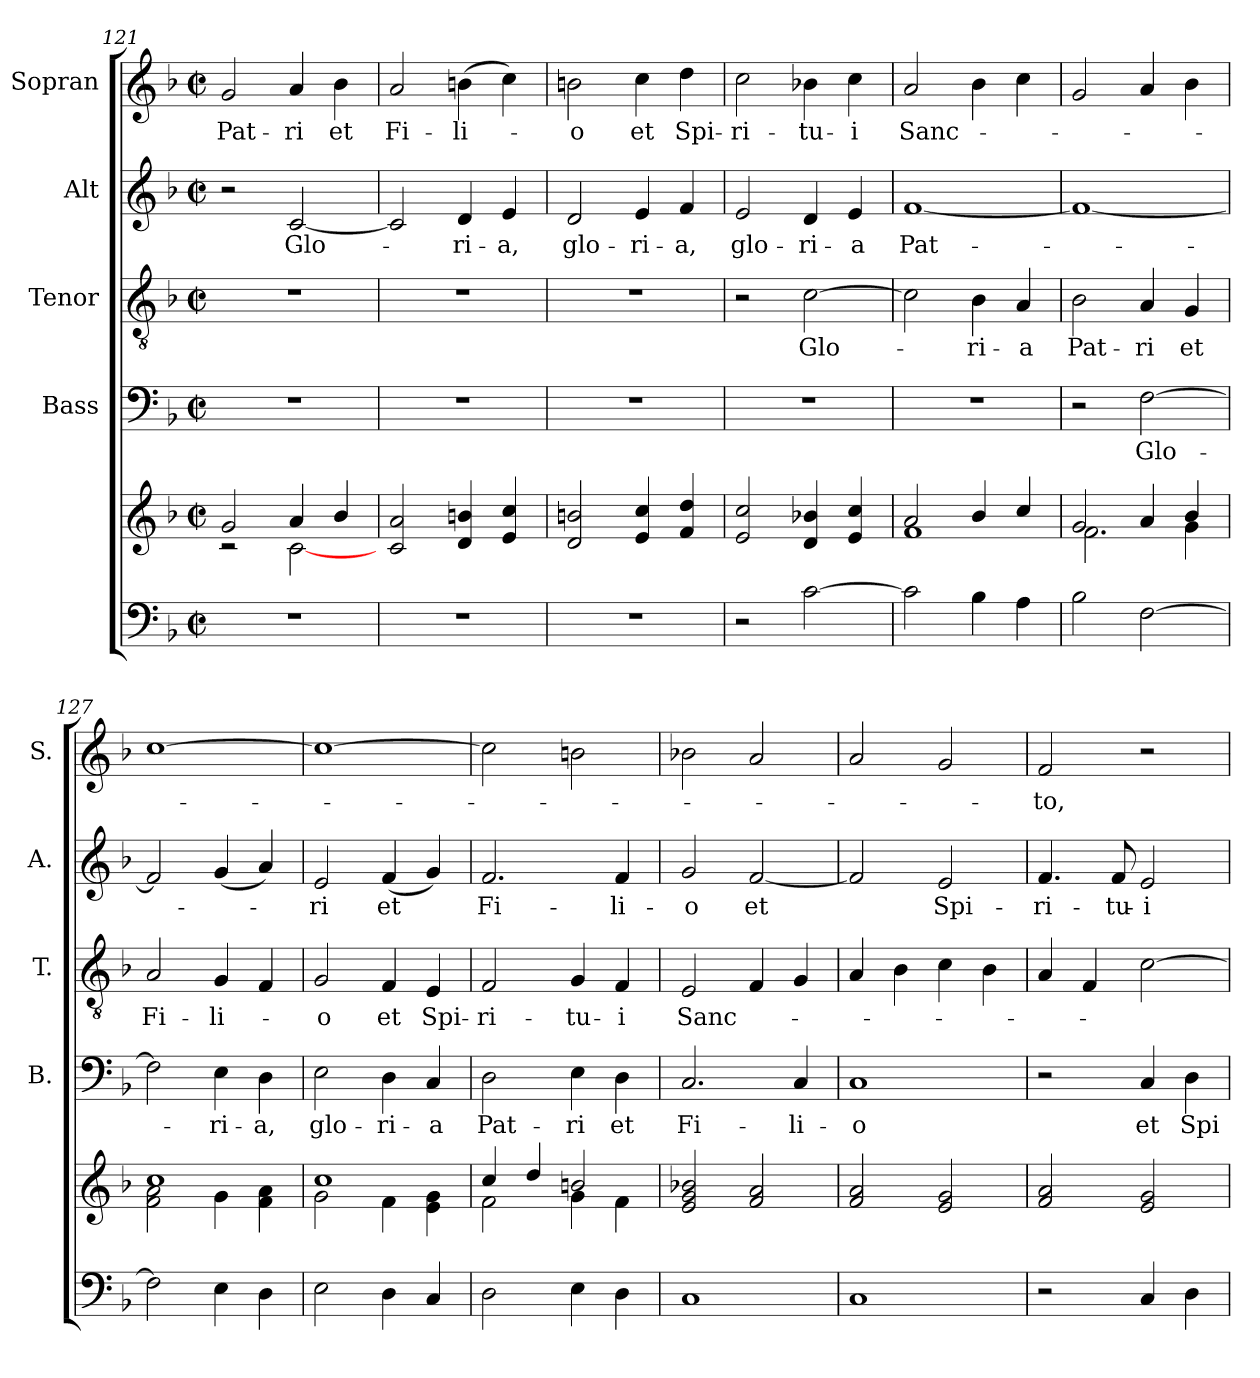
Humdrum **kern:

**kern	**kern	**kern	**text	**kern	**text	**kern	**text	**kern	**text
*part5	*part5	*part4	*part4	*part3	*part3	*part2	*part2	*part1	*part1
*staff6	*staff5	*staff4	*staff4	*staff3	*staff3	*staff2	*staff2	*staff1	*staff1
*	*	*I"Bass	*	*I"Tenor	*	*I"Alt	*	*I"Sopran	*
*	*	*I'B.	*	*I'T.	*	*I'A.	*	*I'S.	*
*clefF4	*clefG2	*clefF4	*	*clefGv2	*	*clefG2	*	*clefG2	*
*k[b-]	*k[b-]	*k[b-]	*	*k[b-]	*	*k[b-]	*	*k[b-]	*
*F:	*F:	*F:	*	*F:	*	*F:	*	*F:	*
*M2/2	*M2/2	*M2/2	*	*M2/2	*	*M2/2	*	*M2/2	*
*met(c|)	*met(c|)	*met(c|)	*	*met(c|)	*	*met(c|)	*	*met(c|)	*
=121	=121	=121	=121	=121	=121	=121	=121	=121	=121
*	*^	*	*	*	*	*	*	*	*
!	!	!	!	!	!	!	!	!	!	!LO:LY:b
1r	2g/	2rc	1r	.	1r	.	2r	.	2g/	Pat-
!	!	!	!	!	!	!	!	!LO:LY:b	!	!LO:LY:b
.	4a/	[<2c\	.	.	.	.	[2c/	Glo-	4a/	-ri
!	!	!	!	!	!	!	!	!	!	!LO:LY:b
.	4b-/	.	.	.	.	.	.	.	4b-\	et
*	*v	*v	*	*	*	*	*	*	*	*
=122	=122	=122	=122	=122	=122	=122	=122	=122	=122
!	!	!	!	!	!	!	!	!	!LO:LY:b
1r	2c/ 2a/	1r	.	1r	.	2c/]	.	2a/	Fi-
!	!	!	!	!	!	!	!LO:LY:b	!	!LO:LY:b
.	4d/ 4bn/	.	.	.	.	4d/	-ri-	(>4bn\	-li-
!	!	!	!	!	!	!	!LO:LY:b	!	!
.	4e/ 4cc/	.	.	.	.	4e/	-a,	4cc\)	.
!!LO:PB:g=z
=123	=123	=123	=123	=123	=123	=123	=123	=123	=123
!	!	!	!	!	!	!	!LO:LY:b	!	!LO:LY:b
1r	2d/ 2bn/	1r	.	1r	.	2d/	glo-	2bn\	-o
!	!	!	!	!	!	!	!LO:LY:b	!	!LO:LY:b
.	4e/ 4cc/	.	.	.	.	4e/	-ri-	4cc\	et
!	!	!	!	!	!	!	!LO:LY:b	!	!LO:LY:b
.	4f/ 4dd/	.	.	.	.	4f/	-a,	4dd\	Spi-
=124	=124	=124	=124	=124	=124	=124	=124	=124	=124
!	!	!	!	!	!	!	!LO:LY:b	!	!LO:LY:b
2r	2e/ 2cc/	1r	.	2r	.	2e/	glo-	2cc\	-ri-
!	!	!	!	!	!LO:LY:b	!	!LO:LY:b	!	!LO:LY:b
[2c\	4d/ 4b-X/	.	.	[2c\	Glo-	4d/	-ri-	4b-X\	-tu-
!	!	!	!	!	!	!	!LO:LY:b	!	!LO:LY:b
.	4e/ 4cc/	.	.	.	.	4e/	-a	4cc\	-i
=125	=125	=125	=125	=125	=125	=125	=125	=125	=125
*	*^	*	*	*	*	*	*	*	*
!	!	!	!	!	!	!	!	!LO:LY:b	!	!LO:LY:b
2c\]	2a/	1f	1r	.	2c\]	.	[1f	Pat-	2a/	Sanc-
!	!	!	!	!	!	!LO:LY:b	!	!	!	!
4B-\	4b-/	.	.	.	4B-\	-ri-	.	.	4b-\	.
!	!	!	!	!	!	!LO:LY:b	!	!	!	!
4A\	4cc/	.	.	.	4A/	-a	.	.	4cc\	.
=126	=126	=126	=126	=126	=126	=126	=126	=126	=126	=126
!	!	!	!	!	!	!LO:LY:b	!	!	!	!
2B-\	2g/	2.f\	2r	.	2B-\	Pat-	1f_	.	2g/	.
!	!	!	!	!LO:LY:b	!	!LO:LY:b	!	!	!	!
[2F\	4a/	.	[2F\	Glo-	4A/	-ri	.	.	4a/	.
!	!	!	!	!	!	!LO:LY:b	!	!	!	!
.	4b-/	4g\	.	.	4G/	et	.	.	4b-\	.
=127	=127	=127	=127	=127	=127	=127	=127	=127	=127	=127
!	!	!	!	!	!	!LO:LY:b	!	!	!	!
2F\]	1cc	2f\ 2a\	2F\]	.	2A/	Fi-	2f/]	.	[1cc	.
!	!	!	!	!LO:LY:b	!	!LO:LY:b	!	!	!	!
4E\	.	4g\	4E\	-ri-	4G/	-li-	(<4g/	.	.	.
!	!	!	!	!LO:LY:b	!	!	!	!	!	!
4D\	.	4f\ 4a\	4D\	-a,	4F/	.	4a/)	.	.	.
=128	=128	=128	=128	=128	=128	=128	=128	=128	=128	=128
!	!	!	!	!LO:LY:b	!	!LO:LY:b	!	!LO:LY:b	!	!
2E\	1cc	2g\	2E\	glo-	2G/	-o	2e/	-ri	1cc_	.
!	!	!	!	!LO:LY:b	!	!LO:LY:b	!	!LO:LY:b	!	!
4D\	.	4f\	4D\	-ri-	4F/	et	(<4f/	et	.	.
!	!	!	!	!LO:LY:b	!	!LO:LY:b	!	!	!	!
4C/	.	4e\ 4g\	4C/	-a	4E/	Spi-	4g/)	.	.	.
!!LO:LB:g=z
=129	=129	=129	=129	=129	=129	=129	=129	=129	=129	=129
!	!	!	!	!LO:LY:b	!	!LO:LY:b	!	!LO:LY:b	!	!
2D\	4cc/	2f\	2D\	Pat-	2F/	-ri-	2.f/	Fi-	2cc\]	.
.	4dd/	.	.	.	.	.	.	.	.	.
!	!	!	!	!LO:LY:b	!	!LO:LY:b	!	!	!	!
4E\	2bn/	4g\	4E\	-ri	4G/	-tu-	.	.	2bn\	.
!	!	!	!	!LO:LY:b	!	!LO:LY:b	!	!LO:LY:b	!	!
4D\	.	4f\	4D\	et	4F/	-i	4f/	-li-	.	.
=130	=130	=130	=130	=130	=130	=130	=130	=130	=130	=130
!	!	!	!	!LO:LY:b	!	!LO:LY:b	!	!LO:LY:b	!	!
*	*v	*v	*	*	*	*	*	*	*	*
1C	2e/ 2g/ 2b-X/	2.C/	Fi-	2E/	Sanc-	2g/	-o	2b-X\	.
!	!	!	!	!	!	!	!LO:LY:b	!	!
.	2f/ 2a/	.	.	4F/	.	[2f/	et	2a/	.
!	!	!	!LO:LY:b	!	!	!	!	!	!
.	.	4C/	-li-	4G/	.	.	.	.	.
=131	=131	=131	=131	=131	=131	=131	=131	=131	=131
!	!	!	!LO:LY:b	!	!	!	!	!	!
1C	2f/ 2a/	1C	-o	4A/	.	2f/]	.	2a/	.
.	.	.	.	4B-\	.	.	.	.	.
!	!	!	!	!	!	!	!LO:LY:b	!	!
.	2e/ 2g/	.	.	4c\	.	2e/	Spi-	2g/	.
.	.	.	.	4B-\	.	.	.	.	.
=132	=132	=132	=132	=132	=132	=132	=132	=132	=132
!	!	!	!	!	!	!	!LO:LY:b	!	!LO:LY:b
2r	2f/ 2a/	2r	.	4A/	.	4.f/	-ri-	2f/	-to,
.	.	.	.	4F/	.	.	.	.	.
!	!	!	!	!	!	!	!LO:LY:b	!	!
.	.	.	.	.	.	8f/	-tu-	.	.
!	!	!	!LO:LY:b	!	!	!	!LO:LY:b	!	!
4C/	2e/ 2g/	4C/	et	[2c\	.	2e/	-i	2r	.
!	!	!	!LO:LY:b	!	!	!	!	!	!
4D\	.	4D\	Spi-	.	.	.	.	.	.
=	=	=	=	=	=	=	=	=	=
*-	*-	*-	*-	*-	*-	*-	*-	*-	*-
